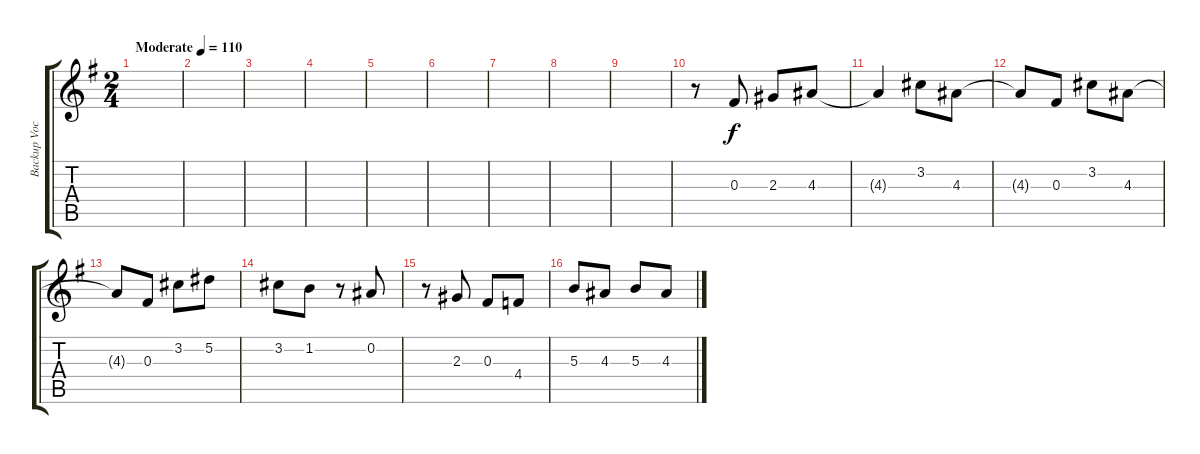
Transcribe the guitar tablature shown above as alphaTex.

\track ("Backup Vocals" "Backup Voc") {mute instrument overdrivenguitar}
\staff {score tabs}
\tuning (Eb4 Bb3 Gb3 Db3 Ab2 Eb2) {hide}
\ts (2 4)
\tempo (110 "Moderate")
\clef g2
\ks g
|
|
|
|
|
|
|
|
|
r.8 0.3.8 2.3.8 4.3.8 |
4.3{t}.4 3.2.8 4.3.8 |
4.3{t}.8 0.3.8 3.2.8 4.3.8 |
4.3{t}.8 0.3.8 3.2.8 5.2.8 |
3.2.8 1.2.8 r.8 0.2.8 |
r.8 2.3.8 0.3.8 4.4.8 |
5.3.8 4.3.8 5.3.8 4.3.8
